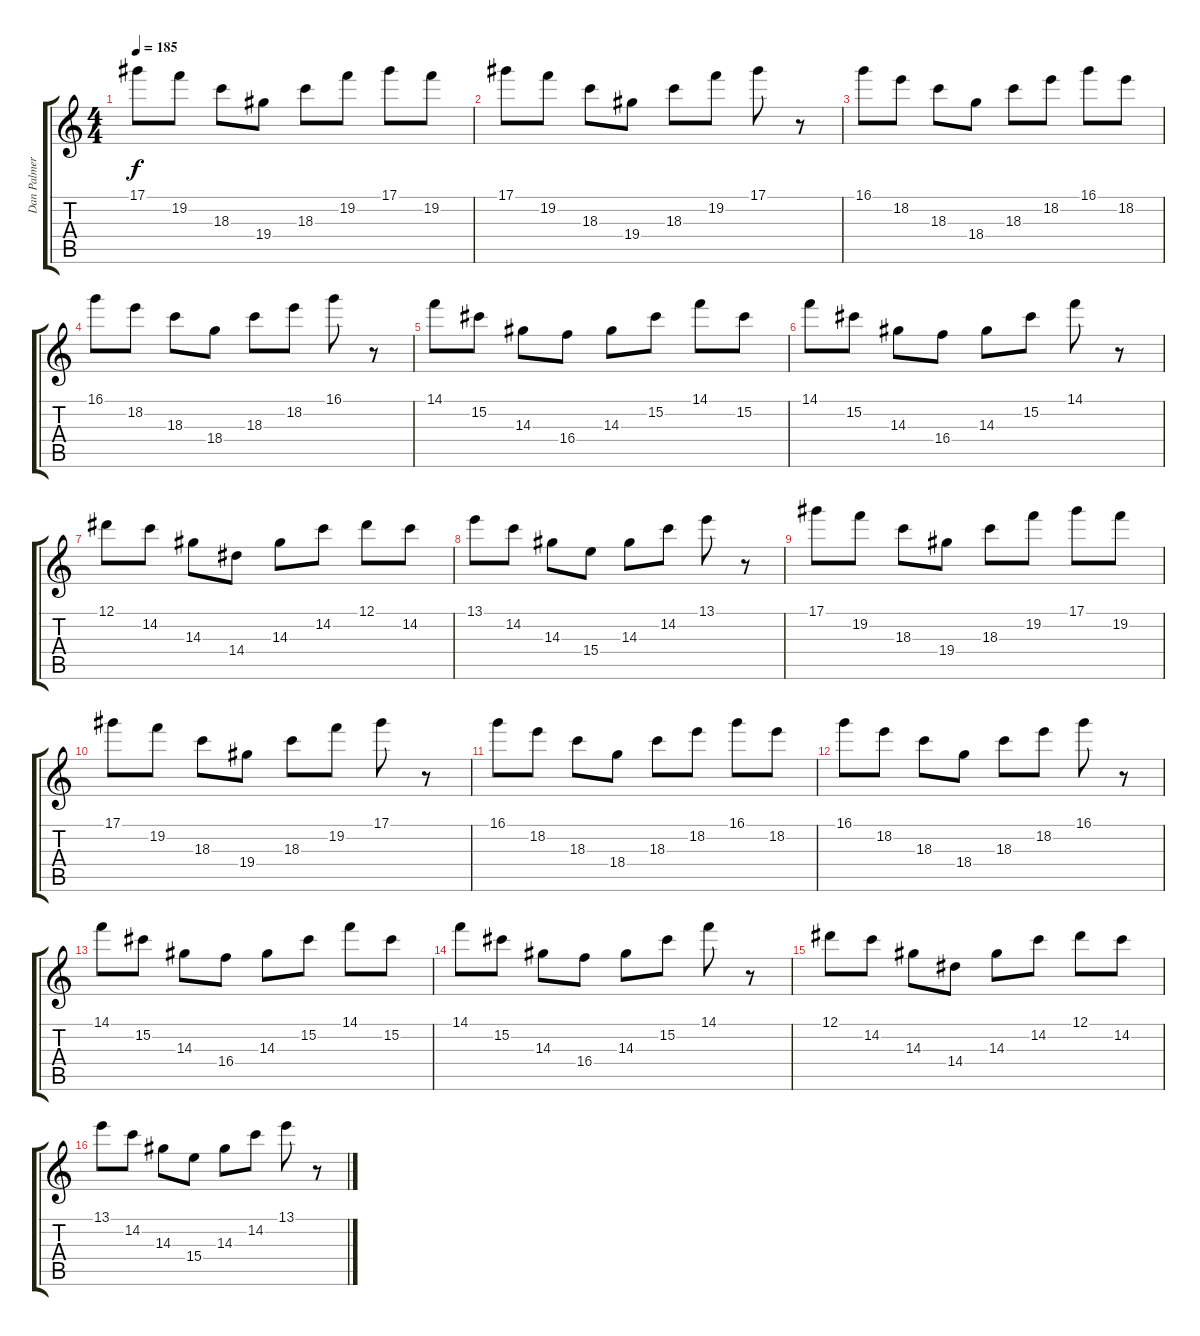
\track ("Dan Palmer" "Dan Palmer") {instrument distortionguitar}
\staff {score tabs}
\tuning (Eb4 Bb3 Gb3 Db3 Ab2 Eb2) {hide}
\ts (4 4)
\tempo 185
\clef g2
\ks c
17.1.8{dy f} 19.2.8 18.3.8 19.4.8 18.3.8 19.2.8 17.1.8 19.2.8 |
17.1.8 19.2.8 18.3.8 19.4.8 18.3.8 19.2.8 17.1.8 r.8 |
16.1.8 18.2.8 18.3.8 18.4.8 18.3.8 18.2.8 16.1.8 18.2.8 |
16.1.8 18.2.8 18.3.8 18.4.8 18.3.8 18.2.8 16.1.8 r.8 |
14.1.8 15.2.8 14.3.8 16.4.8 14.3.8 15.2.8 14.1.8 15.2.8 |
14.1.8 15.2.8 14.3.8 16.4.8 14.3.8 15.2.8 14.1.8 r.8 |
12.1.8 14.2.8 14.3.8 14.4.8 14.3.8 14.2.8 12.1.8 14.2.8 |
13.1.8 14.2.8 14.3.8 15.4.8 14.3.8 14.2.8 13.1.8 r.8 |
17.1.8 19.2.8 18.3.8 19.4.8 18.3.8 19.2.8 17.1.8 19.2.8 |
17.1.8 19.2.8 18.3.8 19.4.8 18.3.8 19.2.8 17.1.8 r.8 |
16.1.8 18.2.8 18.3.8 18.4.8 18.3.8 18.2.8 16.1.8 18.2.8 |
16.1.8 18.2.8 18.3.8 18.4.8 18.3.8 18.2.8 16.1.8 r.8 |
14.1.8 15.2.8 14.3.8 16.4.8 14.3.8 15.2.8 14.1.8 15.2.8 |
14.1.8 15.2.8 14.3.8 16.4.8 14.3.8 15.2.8 14.1.8 r.8 |
12.1.8 14.2.8 14.3.8 14.4.8 14.3.8 14.2.8 12.1.8 14.2.8 |
13.1.8 14.2.8 14.3.8 15.4.8 14.3.8 14.2.8 13.1.8 r.8
